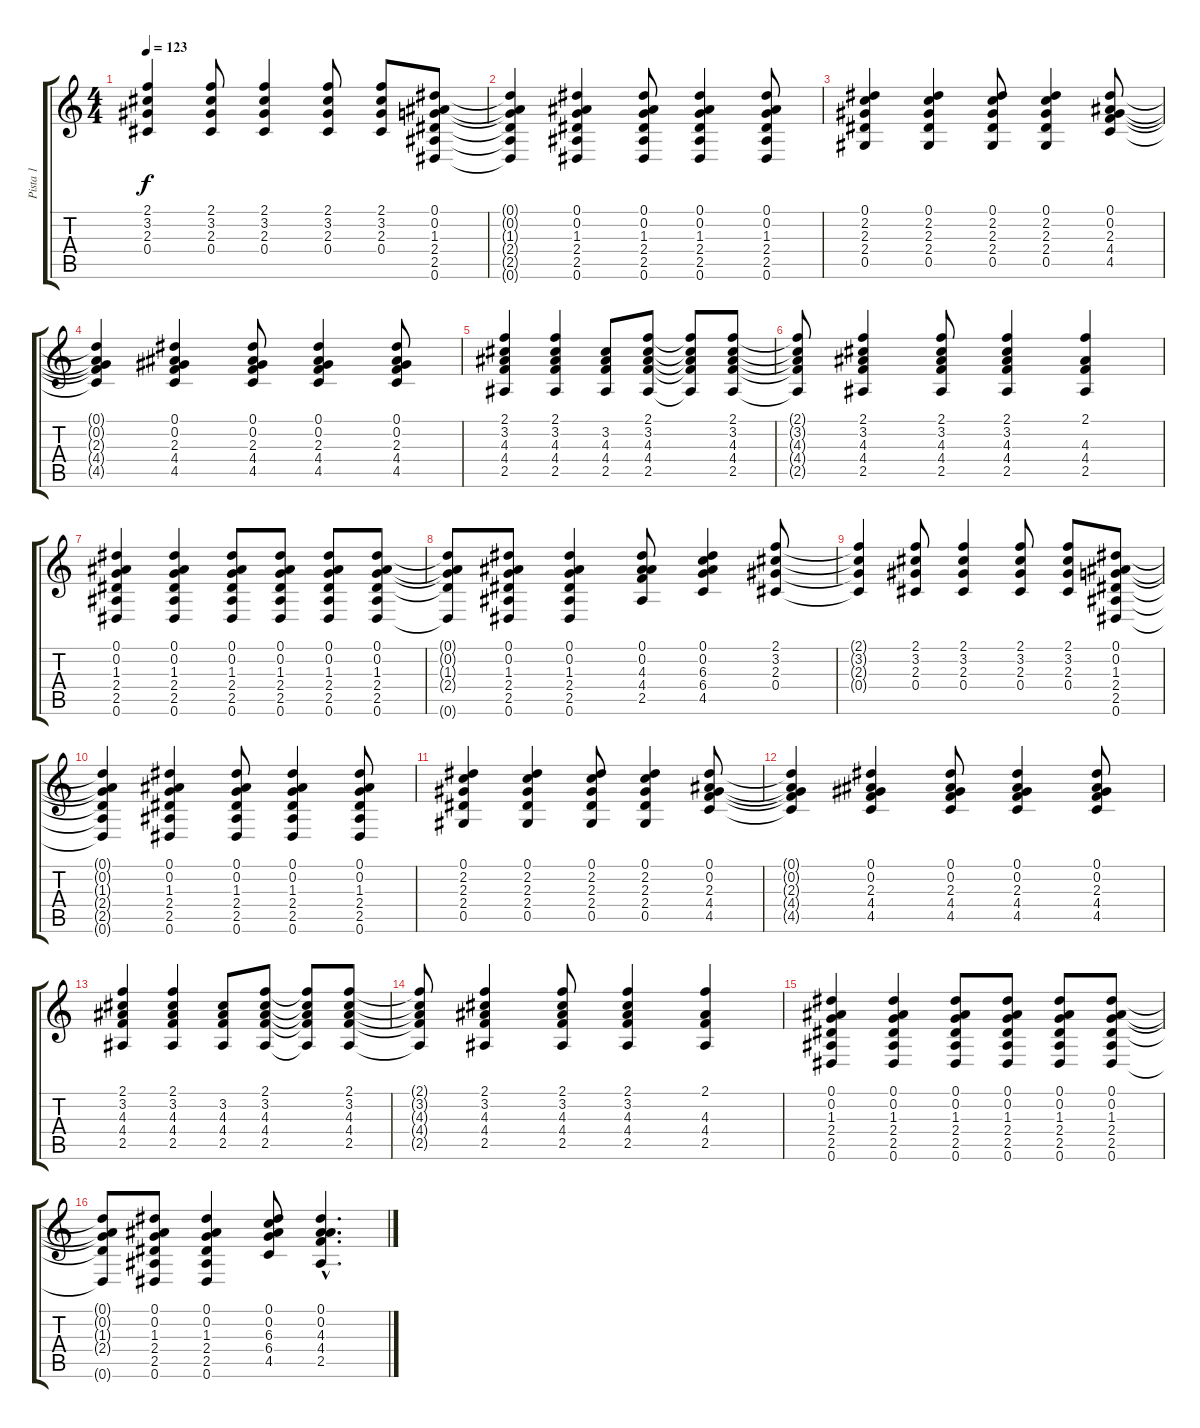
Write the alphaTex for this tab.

\track ("Pista 1" "Pista 1") {instrument acousticguitarsteel}
\staff {score tabs}
\tuning (Eb4 Bb3 Gb3 Db3 Ab2 Eb2) {hide}
\ts (4 4)
\tempo 123
\clef g2
\ks c
(2.1{t} 3.2{t} 2.3{t} 0.4{t}).4{dy f} (2.1 3.2 2.3 0.4).8 (2.1 3.2 2.3 0.4).4 (2.1 3.2 2.3 0.4).8 (2.1 3.2 2.3 0.4).8 (0.1 0.2 1.3 2.4 2.5 0.6).8 |
(0.1{t} 0.2{t} 1.3{t} 2.4{t} 2.5{t} 0.6{t}).4 (0.1 0.2 1.3 2.4 2.5 0.6).4 (0.1 0.2 1.3 2.4 2.5 0.6).8 (0.1 0.2 1.3 2.4 2.5 0.6).4 (0.1 0.2 1.3 2.4 2.5 0.6).8 |
(0.1 2.2 2.3 2.4 0.5).4 (0.1 2.2 2.3 2.4 0.5).4 (0.1 2.2 2.3 2.4 0.5).8 (0.1 2.2 2.3 2.4 0.5).4 (0.1 0.2 2.3 4.4 4.5).8 |
(0.1{t} 0.2{t} 2.3{t} 4.4{t} 4.5{t}).4 (0.1 0.2 2.3 4.4 4.5).4 (0.1 0.2 2.3 4.4 4.5).8 (0.1 0.2 2.3 4.4 4.5).4 (0.1 0.2 2.3 4.4 4.5).8 |
(2.1 3.2 4.3 4.4 2.5).4 (2.1 3.2 4.3 4.4 2.5).4 (3.2 4.3 4.4 2.5).8 (2.1 3.2 4.3 4.4 2.5).8 (2.1{t} 3.2{t} 4.3{t} 4.4{t} 2.5{t}).8 (2.1 3.2 4.3 4.4 2.5).8 |
(2.1{t} 3.2{t} 4.3{t} 4.4{t} 2.5{t}).8 (2.1 3.2 4.3 4.4 2.5).4 (2.1 3.2 4.3 4.4 2.5).8 (2.1 3.2 4.3 4.4 2.5).4 (2.1 4.3 4.4 2.5).4 |
(0.1 0.2 1.3 2.4 2.5 0.6).4 (0.1 0.2 1.3 2.4 2.5 0.6).4 (0.1 0.2 1.3 2.4 2.5 0.6).8 (0.1 0.2 1.3 2.4 2.5 0.6).8 (0.1 0.2 1.3 2.4 2.5 0.6).8 (0.1 0.2 1.3 2.4 2.5 0.6).8 |
(0.1{t} 0.2{t} 1.3{t} 2.4{t} 0.6{t}).8 (0.1 0.2 1.3 2.4 2.5 0.6).8 (0.1 0.2 1.3 2.4 2.5 0.6).4 (0.1 0.2 4.3 4.4 2.5).8 (0.1 0.2 6.3 6.4 4.5).4 (2.1 3.2 2.3 0.4).8 |
(2.1{t} 3.2{t} 2.3{t} 0.4{t}).4 (2.1 3.2 2.3 0.4).8 (2.1 3.2 2.3 0.4).4 (2.1 3.2 2.3 0.4).8 (2.1 3.2 2.3 0.4).8 (0.1 0.2 1.3 2.4 2.5 0.6).8 |
(0.1{t} 0.2{t} 1.3{t} 2.4{t} 2.5{t} 0.6{t}).4 (0.1 0.2 1.3 2.4 2.5 0.6).4 (0.1 0.2 1.3 2.4 2.5 0.6).8 (0.1 0.2 1.3 2.4 2.5 0.6).4 (0.1 0.2 1.3 2.4 2.5 0.6).8 |
(0.1 2.2 2.3 2.4 0.5).4 (0.1 2.2 2.3 2.4 0.5).4 (0.1 2.2 2.3 2.4 0.5).8 (0.1 2.2 2.3 2.4 0.5).4 (0.1 0.2 2.3 4.4 4.5).8 |
(0.1{t} 0.2{t} 2.3{t} 4.4{t} 4.5{t}).4 (0.1 0.2 2.3 4.4 4.5).4 (0.1 0.2 2.3 4.4 4.5).8 (0.1 0.2 2.3 4.4 4.5).4 (0.1 0.2 2.3 4.4 4.5).8 |
(2.1 3.2 4.3 4.4 2.5).4 (2.1 3.2 4.3 4.4 2.5).4 (3.2 4.3 4.4 2.5).8 (2.1 3.2 4.3 4.4 2.5).8 (2.1{t} 3.2{t} 4.3{t} 4.4{t} 2.5{t}).8 (2.1 3.2 4.3 4.4 2.5).8 |
(2.1{t} 3.2{t} 4.3{t} 4.4{t} 2.5{t}).8 (2.1 3.2 4.3 4.4 2.5).4 (2.1 3.2 4.3 4.4 2.5).8 (2.1 3.2 4.3 4.4 2.5).4 (2.1 4.3 4.4 2.5).4 |
(0.1 0.2 1.3 2.4 2.5 0.6).4 (0.1 0.2 1.3 2.4 2.5 0.6).4 (0.1 0.2 1.3 2.4 2.5 0.6).8 (0.1 0.2 1.3 2.4 2.5 0.6).8 (0.1 0.2 1.3 2.4 2.5 0.6).8 (0.1 0.2 1.3 2.4 2.5 0.6).8 |
(0.1{t} 0.2{t} 1.3{t} 2.4{t} 0.6{t}).8 (0.1 0.2 1.3 2.4 2.5 0.6).8 (0.1 0.2 1.3 2.4 2.5 0.6).4 (0.1 0.2 6.3 6.4 4.5).8 (0.1{hac} 0.2{hac} 4.3{hac} 4.4{hac} 2.5{hac}).4{d}
